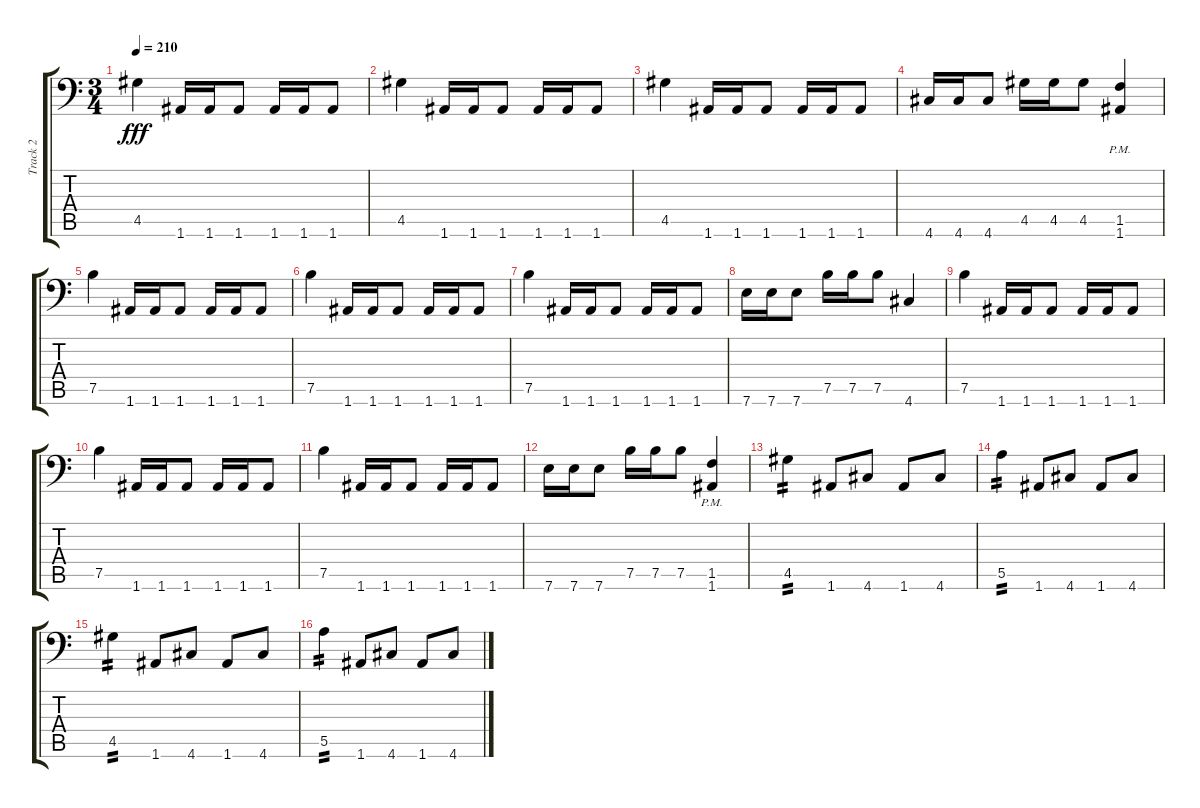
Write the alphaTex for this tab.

\track ("Track 2" "Track 2") {instrument overdrivenguitar}
\staff {score tabs}
\tuning (B3 Gb3 D3 A2 E2 A1) {hide}
\ts (3 4)
\tempo 210
\clef f4
\ks c
4.5.4{dy fff} 1.6.16 1.6.16 1.6.8 1.6.16 1.6.16 1.6.8 |
4.5.4 1.6.16 1.6.16 1.6.8 1.6.16 1.6.16 1.6.8 |
4.5.4 1.6.16 1.6.16 1.6.8 1.6.16 1.6.16 1.6.8 |
4.6.16 4.6.16 4.6.8 4.5.16 4.5.16 4.5.8 (1.5{pm} 1.6{pm}).4 |
7.5.4 1.6.16 1.6.16 1.6.8 1.6.16 1.6.16 1.6.8 |
7.5.4 1.6.16 1.6.16 1.6.8 1.6.16 1.6.16 1.6.8 |
7.5.4 1.6.16 1.6.16 1.6.8 1.6.16 1.6.16 1.6.8 |
7.6.16 7.6.16 7.6.8 7.5.16 7.5.16 7.5.8 4.6.4 |
7.5.4 1.6.16 1.6.16 1.6.8 1.6.16 1.6.16 1.6.8 |
7.5.4 1.6.16 1.6.16 1.6.8 1.6.16 1.6.16 1.6.8 |
7.5.4 1.6.16 1.6.16 1.6.8 1.6.16 1.6.16 1.6.8 |
7.6.16 7.6.16 7.6.8 7.5.16 7.5.16 7.5.8 (1.5{pm} 1.6{pm}).4 |
4.5.4{tp 2} 1.6.8 4.6.8 1.6.8 4.6.8 |
5.5.4{tp 2} 1.6.8 4.6.8 1.6.8 4.6.8 |
4.5.4{tp 2} 1.6.8 4.6.8 1.6.8 4.6.8 |
5.5.4{tp 2} 1.6.8 4.6.8 1.6.8 4.6.8
